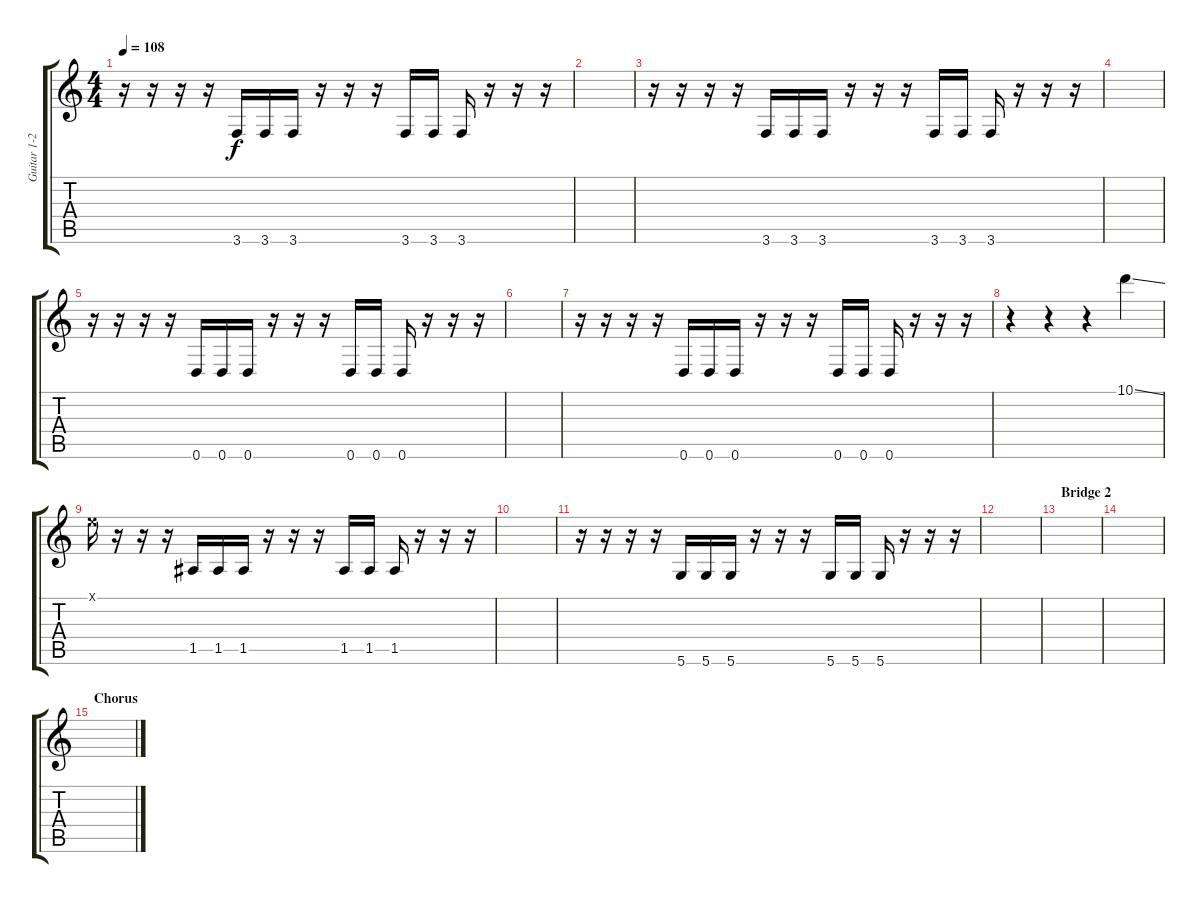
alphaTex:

\track ("Guitar 1-2 Delay" "Guitar 1-2") {instrument distortionguitar}
\staff {score tabs}
\tuning (E4 B3 G3 D3 A2 D2) {hide}
\ts (4 4)
\tempo 108
\clef g2
\ks c
r.16{dy f} r.16 r.16 r.16 3.6.16 3.6.16 3.6.16 r.16 r.16 r.16 3.6.16 3.6.16 3.6.16 r.16 r.16 r.16 |
|
r.16 r.16 r.16 r.16 3.6.16 3.6.16 3.6.16 r.16 r.16 r.16 3.6.16 3.6.16 3.6.16 r.16 r.16 r.16 |
|
r.16 r.16 r.16 r.16 0.6.16 0.6.16 0.6.16 r.16 r.16 r.16 0.6.16 0.6.16 0.6.16 r.16 r.16 r.16 |
|
r.16 r.16 r.16 r.16 0.6.16 0.6.16 0.6.16 r.16 r.16 r.16 0.6.16 0.6.16 0.6.16 r.16 r.16 r.16 |
r.4{balance 0} r.4 r.4 10.1{ss}.4 |
0.1{x}.16{balance 16} r.16 r.16 r.16 1.5.16 1.5.16 1.5.16 r.16 r.16 r.16 1.5.16 1.5.16 1.5.16 r.16 r.16 r.16 |
|
r.16 r.16 r.16 r.16 5.6.16 5.6.16 5.6.16 r.16 r.16 r.16 5.6.16 5.6.16 5.6.16 r.16 r.16 r.16 |
|
\section ("" "Bridge 2")
|
|
\section ("" "Chorus")
